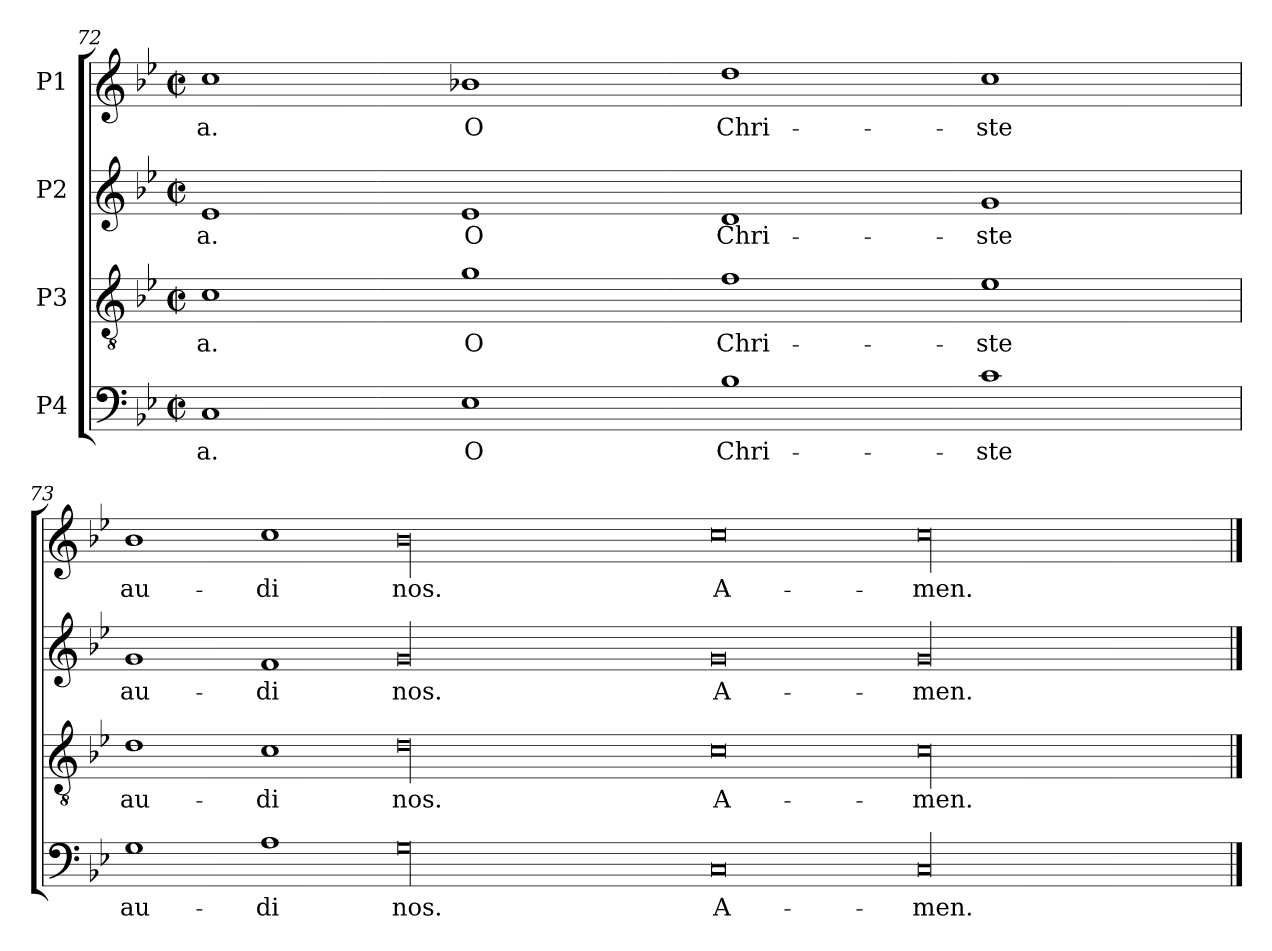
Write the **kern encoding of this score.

**kern	**text	**kern	**text	**kern	**text	**kern	**text
*part4	*part4	*part3	*part3	*part2	*part2	*part1	*part1
*staff4	*staff4	*staff3	*staff3	*staff2	*staff2	*staff1	*staff1
*I"P4	*	*I"P3	*	*I"P2	*	*I"P1	*
*clefF4	*	*clefGv2	*	*clefG2	*	*clefG2	*
*	*	*ITrd7c12	*	*	*	*	*
*k[b-e-]	*	*k[b-e-]	*	*k[b-e-]	*	*k[b-e-]	*
*B-:	*	*B-:	*	*B-:	*	*B-:	*
*M2/2	*	*M2/2	*	*M2/2	*	*M2/2	*
*met(c|)	*	*met(c|)	*	*met(c|)	*	*met(c|)	*
=72	=72	=72	=72	=72	=72	=72	=72
!	!LO:LY:b:color=#000000	!	!	!	!	!	!
!	!	!	!LO:LY:b:color=#000000	!	!	!	!
!	!	!	!	!	!LO:LY:b:color=#000000	!	!
!	!	!	!	!	!	!	!LO:LY:b:color=#000000
1Ci	-a.	1Ci	-a.	1e-i	-a.	1cci	-a.
!	!LO:LY:b:color=#000000	!	!	!	!	!	!
!	!	!	!LO:LY:b:color=#000000	!	!	!	!
!	!	!	!	!	!LO:LY:b:color=#000000	!	!
!	!	!	!	!	!	!	!LO:LY:b:color=#000000
1E-i	O	1Gi	O	1e-i	O	1b-Xi	O
!	!LO:LY:b:color=#000000	!	!	!	!	!	!
!	!	!	!LO:LY:b:color=#000000	!	!	!	!
!	!	!	!	!	!LO:LY:b:color=#000000	!	!
!	!	!	!	!	!	!	!LO:LY:b:color=#000000
1B-i	Chri-	1Fi	Chri-	1di	Chri-	1ddi	Chri-
!	!LO:LY:b:color=#000000	!	!	!	!	!	!
!	!	!	!LO:LY:b:color=#000000	!	!	!	!
!	!	!	!	!	!LO:LY:b:color=#000000	!	!
!	!	!	!	!	!	!	!LO:LY:b:color=#000000
1ci	-ste	1E-i	-ste	1gi	-ste	1cci	-ste
=73	=73	=73	=73	=73	=73	=73	=73
!	!LO:LY:b:color=#000000	!	!	!	!	!	!
!	!	!	!LO:LY:b:color=#000000	!	!	!	!
!	!	!	!	!	!LO:LY:b:color=#000000	!	!
!	!	!	!	!	!	!	!LO:LY:b:color=#000000
1Gi	au-	1Di	au-	1gi	au-	1b-i	au-
!	!LO:LY:b:color=#000000	!	!	!	!	!	!
!	!	!	!LO:LY:b:color=#000000	!	!	!	!
!	!	!	!	!	!LO:LY:b:color=#000000	!	!
!	!	!	!	!	!	!	!LO:LY:b:color=#000000
1Ai	-di	1Ci	-di	1fi	-di	1cci	-di
!	!LO:LY:b:color=#000000	!	!	!	!	!	!
!	!	!	!LO:LY:b:color=#000000	!	!	!	!
!	!	!	!	!	!LO:LY:b:color=#000000	!	!
!	!	!	!	!	!	!	!LO:LY:b:color=#000000
00Gi	nos.	00Di	nos.	00gi	nos.	00b-i	nos.
!	!LO:LY:b:color=#000000	!	!	!	!	!	!
!	!	!	!LO:LY:b:color=#000000	!	!	!	!
!	!	!	!	!	!LO:LY:b:color=#000000	!	!
!	!	!	!	!	!	!	!LO:LY:b:color=#000000
0Ci	A-	0Ci	A-	0gi	A-	0cci	A-
!	!LO:LY:b:color=#000000	!	!	!	!	!	!
!	!	!	!LO:LY:b:color=#000000	!	!	!	!
!	!	!	!	!	!LO:LY:b:color=#000000	!	!
!	!	!	!	!	!	!	!LO:LY:b:color=#000000
00Ci	-men.	00Ci	-men.	00gi	-men.	00cci	-men.
==	==	==	==	==	==	==	==
*-	*-	*-	*-	*-	*-	*-	*-
